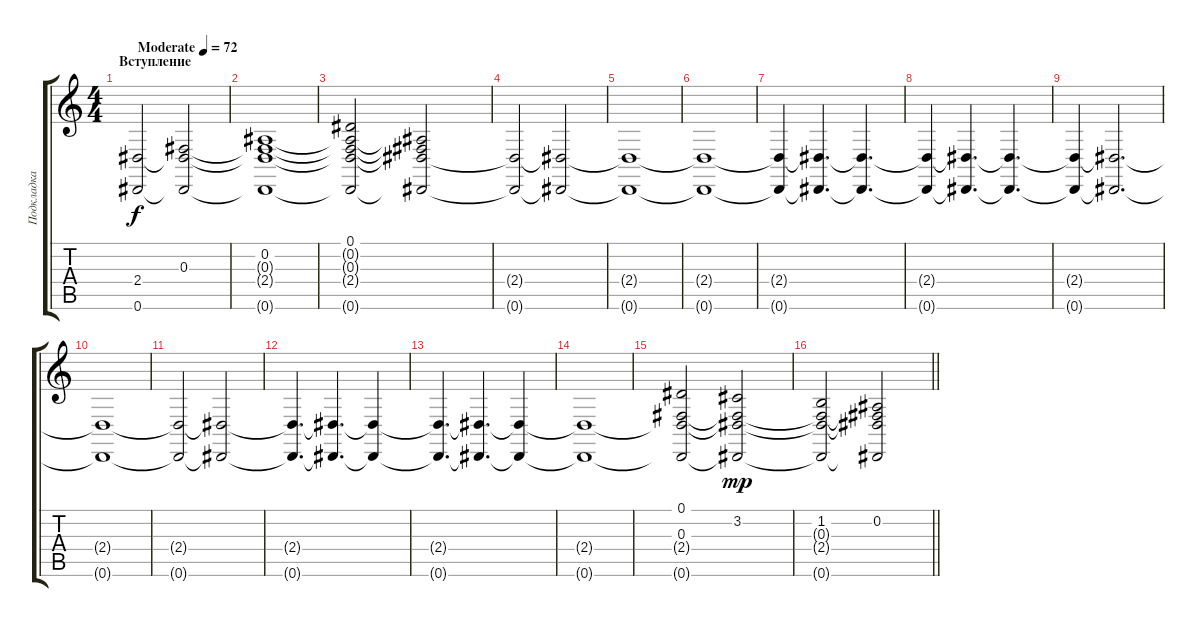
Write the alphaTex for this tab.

\track ("Подкладка" "Подкладка") {instrument pad2warm}
\staff {score tabs}
\tuning (Eb4 Bb3 Gb3 Db3 Ab2 Eb2) {hide}
\ts (4 4)
\section ("" "Вступление")
\tempo (72 "Moderate")
\clef g2
\ks c
(2.4 0.6).2{dy f instrument pad2warm} (0.3 2.4{t} 0.6{t}).2 |
(0.2 0.3{t} 2.4{t} 0.6{t}).1 |
(0.1 0.2{t} 0.3{t} 2.4{t} 0.6{t}).2 (0.2{t} 0.3{t} 2.4{t} 0.6{t}).2 |
(2.4{t} 0.6{t}).2 (2.4{t} 0.6{t}).2 |
(2.4{t} 0.6{t}).1 |
(2.4{t} 0.6{t}).1 |
(2.4{t} 0.6{t}).4 (2.4{t} 0.6{t}).4{d} (2.4{t} 0.6{t}).4{d} |
(2.4{t} 0.6{t}).4 (2.4{t} 0.6{t}).4{d} (2.4{t} 0.6{t}).4{d} |
(2.4{t} 0.6{t}).4 (2.4{t} 0.6{t}).2{d} |
(2.4{t} 0.6{t}).1 |
(2.4{t} 0.6{t}).2 (2.4{t} 0.6{t}).2 |
(2.4{t} 0.6{t}).4{d} (2.4{t} 0.6{t}).4{d} (2.4{t} 0.6{t}).4 |
(2.4{t} 0.6{t}).4{d} (2.4{t} 0.6{t}).4{d} (2.4{t} 0.6{t}).4 |
(2.4{t} 0.6{t}).1 |
(0.1 0.3 2.4{t} 0.6{t}).2 (3.2 0.3{t} 2.4{t} 0.6{t}).2{dy mp} |
\barLineRight lightlight
(1.2 0.3{t} 2.4{t} 0.6{t}).2 (0.2 0.3{t} 2.4{t} 0.6{t}).2
